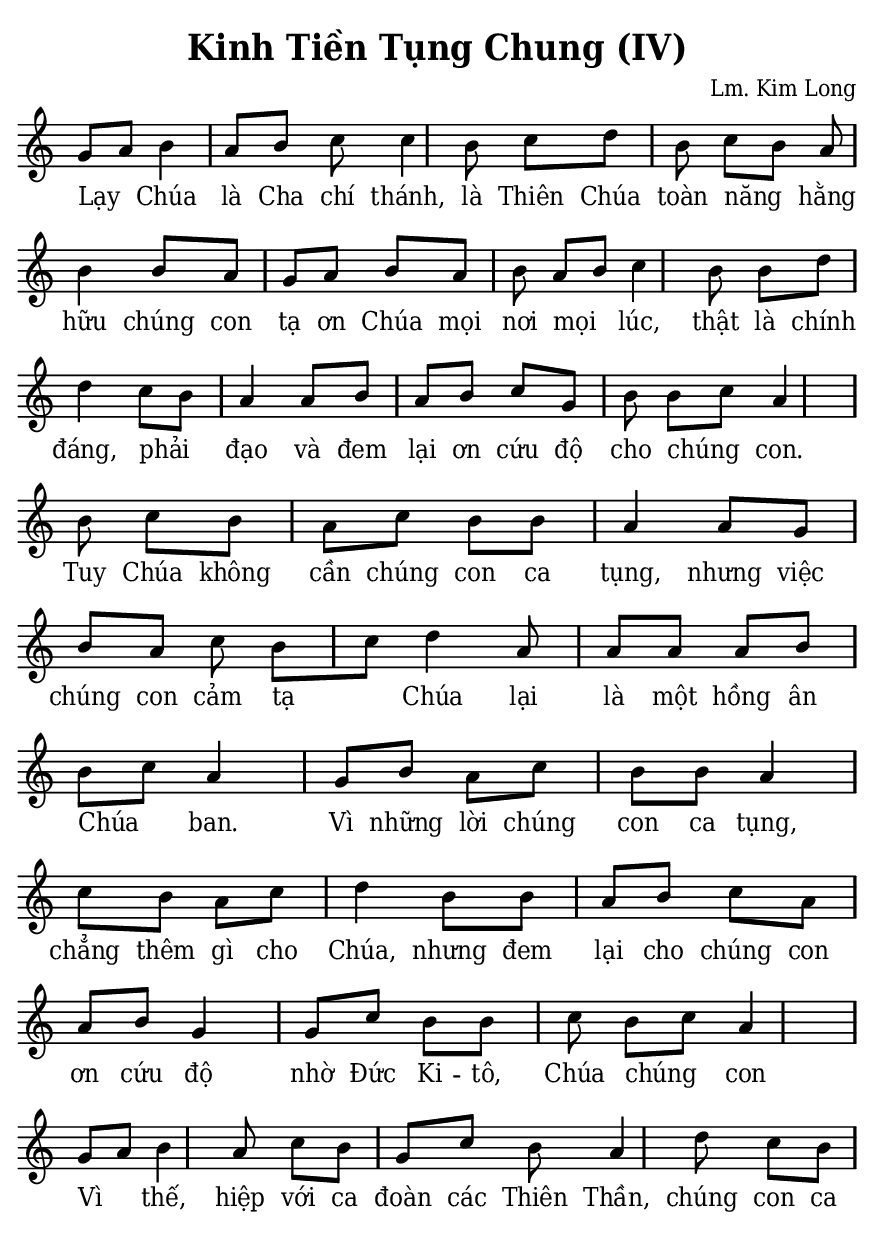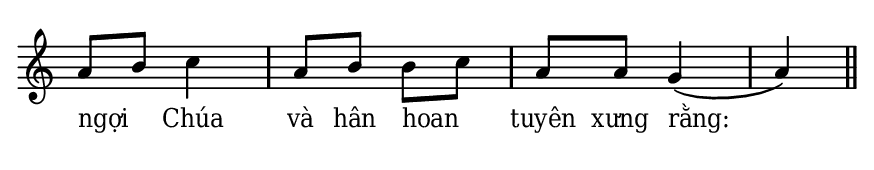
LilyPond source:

% Cài đặt chung\
\version "2.22.1"
\include "english.ly"
\include "gregorian.ly"

\header {
  title = "Kinh Tiền Tụng Chung (IV)"
  composer = "Lm. Kim Long"
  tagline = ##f
}

% Nhạc phiên khúc
nhacPhienKhucSop = \relative c'' {
  g8 \hide ([a]) b4 a8 b c c4 b8 c d b c \hide ([b]) a b4
  b8 a g a b a b a \hide ([b]) c4 b8 b d d4 c8 \hide ([b])
  a4 a8 b a b c g b b \hide ([c]) a4 \bar "|" b8 c b a
  c b b a4 a8 g b a c b \hide ([c]) d4 a8 a a
  a b b \hide ([c]) a4 g8 b a c b b a4 c8 b
  a c d4 b8 b a b c a a b g4 g8
  c b b c b \hide ([c]) a4 \bar "|" g8 \hide ([a]) b4 a8 c b g c b
  a4 d8 c b a \hide ([b]) c4 a8 b b \hide ([c]) a a g4 (a) \bar "||"
}

% Lời phiên khúc
loiPhienKhucSop = \lyrics {
  Lạy Chúa là Cha chí thánh, là Thiên Chúa toàn năng hằng hữu
  chúng con tạ ơn Chúa mọi nơi mọi lúc, thật là chính đáng,
  phải đạo và đem lại ơn cứu độ cho chúng con.
  Tuy Chúa không cần chúng con ca tụng,
  nhưng việc chúng con cảm tạ Chúa lại là một hồng ân Chúa ban.
  Vì những lời chúng con ca tụng, chẳng thêm gì cho Chúa,
  nhưng đem lại cho chúng con ơn cứu độ nhờ Đức Ki -- tô, Chúa chúng con
  Vì thế, hiệp với ca đoàn các Thiên Thần, chúng con ca ngợi Chúa
  và hân hoan tuyên xưng rằng:
}

% Dàn trang
\paper {
  #(set-paper-size "a5")
  top-margin = 3\mm
  bottom-margin = 3\mm
  left-margin = 3\mm
  right-margin = 3\mm
  #(define fonts
	 (make-pango-font-tree "Deja Vu Serif Condensed"
	 		       "Deja Vu Serif Condensed"
			       "Deja Vu Serif Condensed"
			       (/ 20 20)))
  print-page-number = ##f
}

TongNhip = {
  \key c \major \time 2/4
  \set Timing.beamExceptions = #'()
  \set Timing.baseMoment = #(ly:make-moment 1/4)
}

\score {
  \new ChoirStaff <<
    \new Staff \with {
      \remove "Time_signature_engraver"
    }
    <<
      \new Voice = "beSop" {
        \clef treble \TongNhip \nhacPhienKhucSop
      }
      \new Lyrics \lyricsto beSop \loiPhienKhucSop
    >>
  >>
  \layout {
    \override Staff.TimeSignature.transparent = ##t
    \override Lyrics.LyricSpace.minimum-distance = #1.5
    \override LyricHyphen.minimum-distance = #2
    \override Score.BarNumber.break-visibility = ##(#f #f #f)
    \override Score.SpacingSpanner.uniform-stretching = ##t
    \override Score.SpacingSpanner.packed-spacing = ##f
    \set Score.defaultBarType = ""
    \set Score.barAlways = ##t
    ragged-last = ##f
  } 
}
